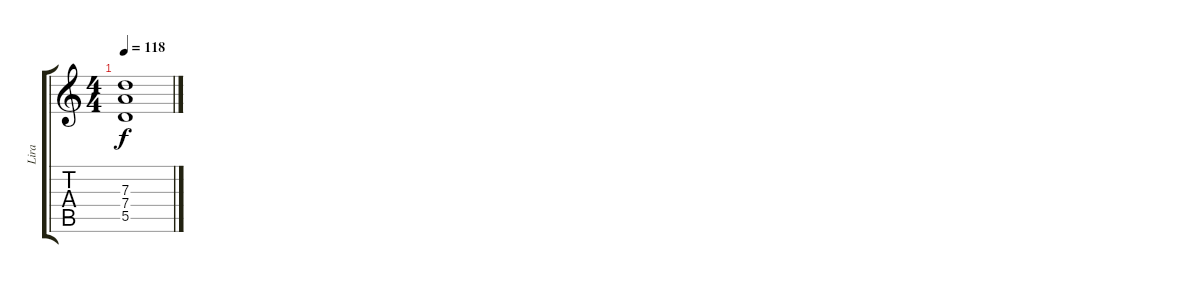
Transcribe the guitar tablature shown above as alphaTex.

\track ("Lira" "Lira") {instrument distortionguitar}
\staff {score tabs}
\tuning (E4 B3 G3 D3 A2 E2) {hide}
\ts (4 4)
\tempo 118
\clef g2
\ks c
(7.3{t} 7.4{t} 5.5{t}).1{dy f}
